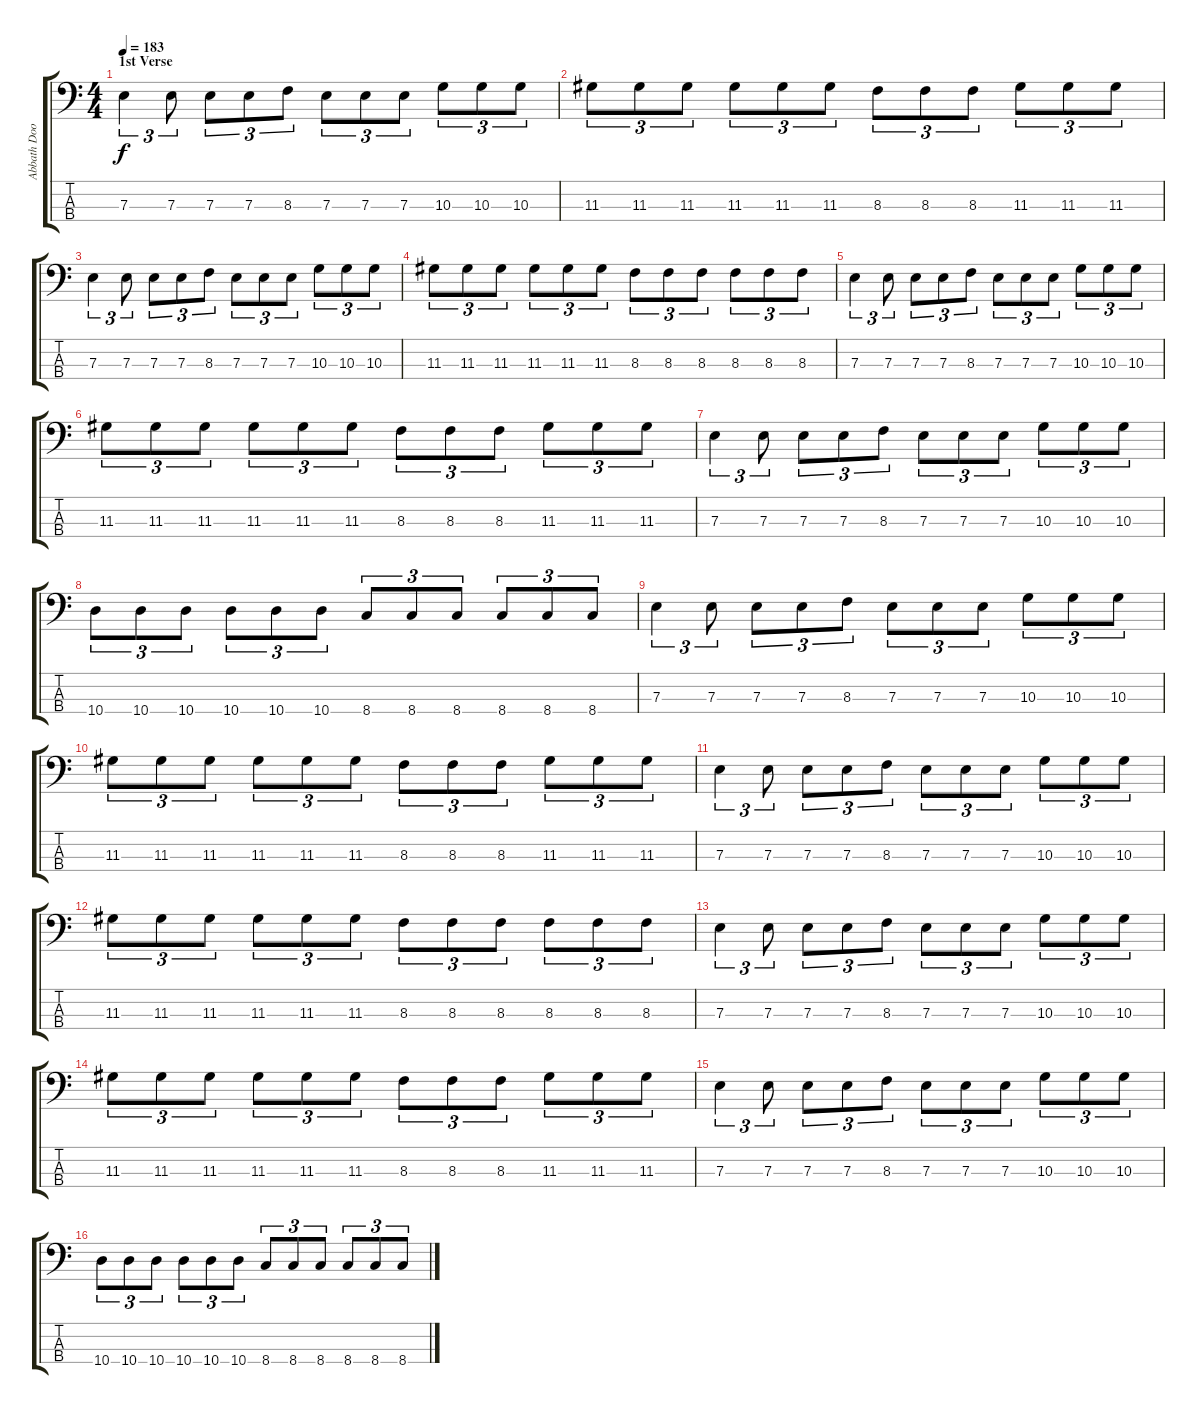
\track ("Abbath Doom Occulta" "Abbath Doo") {instrument electricbasspick}
\staff {score tabs}
\tuning (G2 D2 A1 E1) {hide}
\ts (4 4)
\section ("" "1st Verse")
\tempo 183
\clef f4
\ks c
7.3.4{tu (3 2) dy f} 7.3.8{tu (3 2)} 7.3.8{tu (3 2)} 7.3.8{tu (3 2)} 8.3.8{tu (3 2)} 7.3.8{tu (3 2)} 7.3.8{tu (3 2)} 7.3.8{tu (3 2)} 10.3.8{tu (3 2)} 10.3.8{tu (3 2)} 10.3.8{tu (3 2)} |
11.3.8{tu (3 2)} 11.3.8{tu (3 2)} 11.3.8{tu (3 2)} 11.3.8{tu (3 2)} 11.3.8{tu (3 2)} 11.3.8{tu (3 2)} 8.3.8{tu (3 2)} 8.3.8{tu (3 2)} 8.3.8{tu (3 2)} 11.3.8{tu (3 2)} 11.3.8{tu (3 2)} 11.3.8{tu (3 2)} |
7.3.4{tu (3 2)} 7.3.8{tu (3 2)} 7.3.8{tu (3 2)} 7.3.8{tu (3 2)} 8.3.8{tu (3 2)} 7.3.8{tu (3 2)} 7.3.8{tu (3 2)} 7.3.8{tu (3 2)} 10.3.8{tu (3 2)} 10.3.8{tu (3 2)} 10.3.8{tu (3 2)} |
11.3.8{tu (3 2)} 11.3.8{tu (3 2)} 11.3.8{tu (3 2)} 11.3.8{tu (3 2)} 11.3.8{tu (3 2)} 11.3.8{tu (3 2)} 8.3.8{tu (3 2)} 8.3.8{tu (3 2)} 8.3.8{tu (3 2)} 8.3.8{tu (3 2)} 8.3.8{tu (3 2)} 8.3.8{tu (3 2)} |
7.3.4{tu (3 2)} 7.3.8{tu (3 2)} 7.3.8{tu (3 2)} 7.3.8{tu (3 2)} 8.3.8{tu (3 2)} 7.3.8{tu (3 2)} 7.3.8{tu (3 2)} 7.3.8{tu (3 2)} 10.3.8{tu (3 2)} 10.3.8{tu (3 2)} 10.3.8{tu (3 2)} |
11.3.8{tu (3 2)} 11.3.8{tu (3 2)} 11.3.8{tu (3 2)} 11.3.8{tu (3 2)} 11.3.8{tu (3 2)} 11.3.8{tu (3 2)} 8.3.8{tu (3 2)} 8.3.8{tu (3 2)} 8.3.8{tu (3 2)} 11.3.8{tu (3 2)} 11.3.8{tu (3 2)} 11.3.8{tu (3 2)} |
7.3.4{tu (3 2)} 7.3.8{tu (3 2)} 7.3.8{tu (3 2)} 7.3.8{tu (3 2)} 8.3.8{tu (3 2)} 7.3.8{tu (3 2)} 7.3.8{tu (3 2)} 7.3.8{tu (3 2)} 10.3.8{tu (3 2)} 10.3.8{tu (3 2)} 10.3.8{tu (3 2)} |
10.4.8{tu (3 2)} 10.4.8{tu (3 2)} 10.4.8{tu (3 2)} 10.4.8{tu (3 2)} 10.4.8{tu (3 2)} 10.4.8{tu (3 2)} 8.4.8{tu (3 2)} 8.4.8{tu (3 2)} 8.4.8{tu (3 2)} 8.4.8{tu (3 2)} 8.4.8{tu (3 2)} 8.4.8{tu (3 2)} |
7.3.4{tu (3 2)} 7.3.8{tu (3 2)} 7.3.8{tu (3 2)} 7.3.8{tu (3 2)} 8.3.8{tu (3 2)} 7.3.8{tu (3 2)} 7.3.8{tu (3 2)} 7.3.8{tu (3 2)} 10.3.8{tu (3 2)} 10.3.8{tu (3 2)} 10.3.8{tu (3 2)} |
11.3.8{tu (3 2)} 11.3.8{tu (3 2)} 11.3.8{tu (3 2)} 11.3.8{tu (3 2)} 11.3.8{tu (3 2)} 11.3.8{tu (3 2)} 8.3.8{tu (3 2)} 8.3.8{tu (3 2)} 8.3.8{tu (3 2)} 11.3.8{tu (3 2)} 11.3.8{tu (3 2)} 11.3.8{tu (3 2)} |
7.3.4{tu (3 2)} 7.3.8{tu (3 2)} 7.3.8{tu (3 2)} 7.3.8{tu (3 2)} 8.3.8{tu (3 2)} 7.3.8{tu (3 2)} 7.3.8{tu (3 2)} 7.3.8{tu (3 2)} 10.3.8{tu (3 2)} 10.3.8{tu (3 2)} 10.3.8{tu (3 2)} |
11.3.8{tu (3 2)} 11.3.8{tu (3 2)} 11.3.8{tu (3 2)} 11.3.8{tu (3 2)} 11.3.8{tu (3 2)} 11.3.8{tu (3 2)} 8.3.8{tu (3 2)} 8.3.8{tu (3 2)} 8.3.8{tu (3 2)} 8.3.8{tu (3 2)} 8.3.8{tu (3 2)} 8.3.8{tu (3 2)} |
7.3.4{tu (3 2)} 7.3.8{tu (3 2)} 7.3.8{tu (3 2)} 7.3.8{tu (3 2)} 8.3.8{tu (3 2)} 7.3.8{tu (3 2)} 7.3.8{tu (3 2)} 7.3.8{tu (3 2)} 10.3.8{tu (3 2)} 10.3.8{tu (3 2)} 10.3.8{tu (3 2)} |
11.3.8{tu (3 2)} 11.3.8{tu (3 2)} 11.3.8{tu (3 2)} 11.3.8{tu (3 2)} 11.3.8{tu (3 2)} 11.3.8{tu (3 2)} 8.3.8{tu (3 2)} 8.3.8{tu (3 2)} 8.3.8{tu (3 2)} 11.3.8{tu (3 2)} 11.3.8{tu (3 2)} 11.3.8{tu (3 2)} |
7.3.4{tu (3 2)} 7.3.8{tu (3 2)} 7.3.8{tu (3 2)} 7.3.8{tu (3 2)} 8.3.8{tu (3 2)} 7.3.8{tu (3 2)} 7.3.8{tu (3 2)} 7.3.8{tu (3 2)} 10.3.8{tu (3 2)} 10.3.8{tu (3 2)} 10.3.8{tu (3 2)} |
10.4.8{tu (3 2)} 10.4.8{tu (3 2)} 10.4.8{tu (3 2)} 10.4.8{tu (3 2)} 10.4.8{tu (3 2)} 10.4.8{tu (3 2)} 8.4.8{tu (3 2)} 8.4.8{tu (3 2)} 8.4.8{tu (3 2)} 8.4.8{tu (3 2)} 8.4.8{tu (3 2)} 8.4.8{tu (3 2)}
